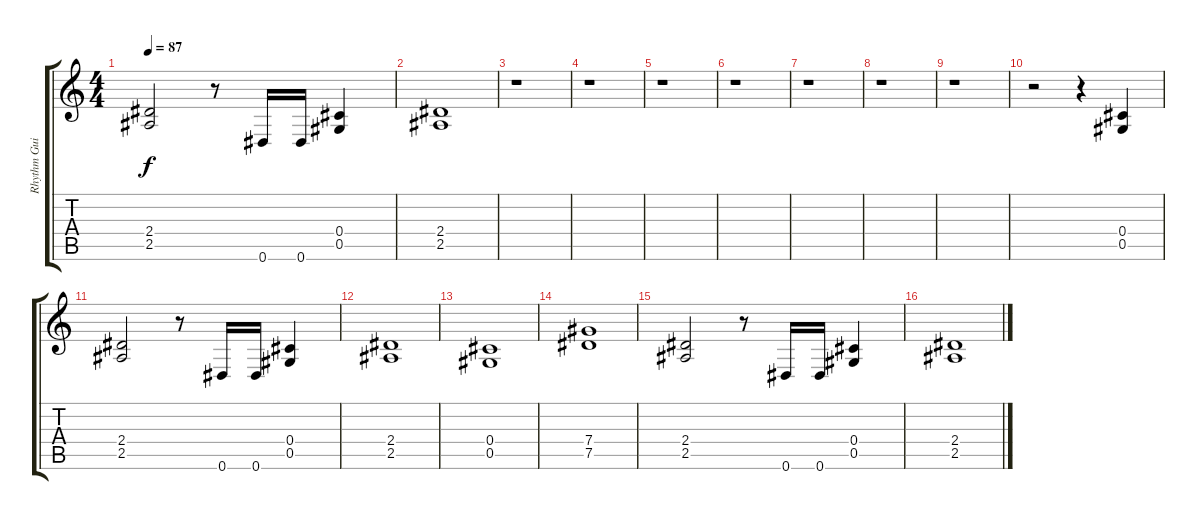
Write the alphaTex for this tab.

\track ("Rhythm Guitar" "Rhythm Gui") {instrument distortionguitar}
\staff {score tabs}
\tuning (Eb4 Bb3 Gb3 Db3 Ab2 Eb2) {hide}
\ts (4 4)
\tempo 87
\clef g2
\ks c
(2.4 2.5).2{dy f} r.8 0.6.16 0.6.16 (0.4 0.5).4 |
(2.4 2.5).1 |
r.1 |
r.1 |
r.1 |
r.1 |
r.1 |
r.1 |
r.1 |
r.2 r.4 (0.4 0.5).4 |
(2.4 2.5).2 r.8 0.6.16 0.6.16 (0.4 0.5).4 |
(2.4 2.5).1 |
(0.4 0.5).1 |
(7.4 7.5).1 |
(2.4 2.5).2 r.8 0.6.16 0.6.16 (0.4 0.5).4 |
(2.4 2.5).1
